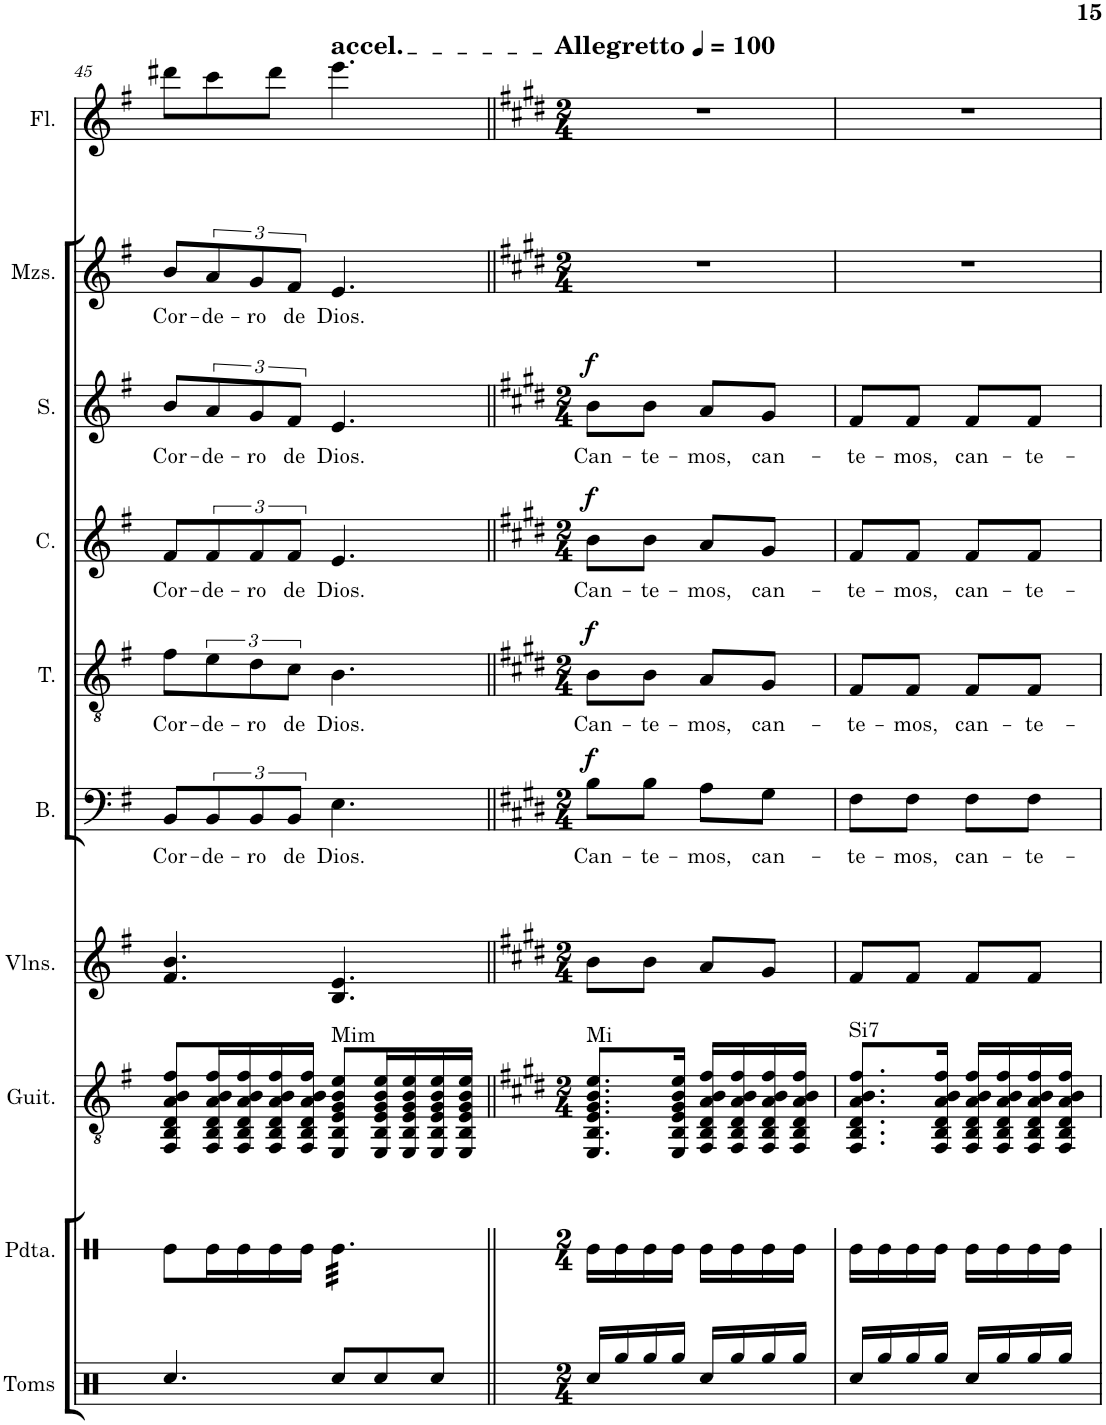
**kern	**kern	**kern	**harte	**kern	**kern	**text	**dynam	**kern	**text	**dynam	**kern	**text	**dynam	**kern	**text	**dynam	**kern	**text	**kern
*part10	*part9	*part8	*part8	*part7	*part6	*part6	*part6	*part5	*part5	*part5	*part4	*part4	*part4	*part3	*part3	*part3	*part2	*part2	*part1
*staff10	*staff9	*staff8	*	*staff7	*staff6	*staff6	*staff6	*staff5	*staff5	*staff5	*staff4	*staff4	*staff4	*staff3	*staff3	*staff3	*staff2	*staff2	*staff1
*I"Toms	*I"Pandereta	*I"Guitarra	*	*I"Violines	*I"Bajo	*	*	*I"Tenor	*	*	*I"Contralto	*	*	*I"Soprano	*	*	*I"Mezzo-soprano	*	*I"Flauta
*I'Toms	*I'Pdta.	*I'Guit.	*	*I'Vlns.	*I'B.	*	*	*I'T.	*	*	*I'C.	*	*	*I'S.	*	*	*I'Mzs.	*	*I'Fl.
!!LO:PB:g=z
*clefX	*clefX	*clefGv2	*	*clefG2	*clefF4	*	*	*clefGv2	*	*	*clefG2	*	*	*clefG2	*	*	*clefG2	*	*clefG2
*k[]	*k[]	*k[f#]	*	*k[f#]	*k[f#]	*	*	*k[f#]	*	*	*k[f#]	*	*	*k[f#]	*	*	*k[f#]	*	*k[f#]
*M6/8	*M6/8	*M6/8	*	*M6/8	*M6/8	*	*	*M6/8	*	*	*M6/8	*	*	*M6/8	*	*	*M6/8	*	*M6/8
=45	=45	=45	=45	=45	=45	=45	=45	=45	=45	=45	=45	=45	=45	=45	=45	=45	=45	=45	=45
!	!	!	!	!	!	!LO:LY:b	!	!	!LO:LY:b	!	!	!LO:LY:b	!	!	!LO:LY:b	!	!	!LO:LY:b	!
4.Rcc/	8Re\L	8FF#/ 8BB/ 8D/ 8A/ 8B/ 8f#/L	.	4.f#/ 4.b/	8BB/L	Cor-	.	8f#\L	Cor-	.	8f#/L	Cor-	.	8b/L	Cor-	.	8b/L	Cor-	8ddd#X\L
!	!	!	!	!	!	!LO:LY:b	!	!	!LO:LY:b	!	!	!LO:LY:b	!	!	!LO:LY:b	!	!	!LO:LY:b	!
.	16Re\L	16FF#/ 16BB/ 16D/ 16A/ 16B/ 16f#/L	.	.	12BB/	-de-	.	12e\	-de-	.	12f#/	-de-	.	12a/	-de-	.	12a/	-de-	8ccc\
.	16Re\	16FF#/ 16BB/ 16D/ 16A/ 16B/ 16f#/	.	.	.	.	.	.	.	.	.	.	.	.	.	.	.	.	.
!	!	!	!	!	!	!LO:LY:b	!	!	!LO:LY:b	!	!	!LO:LY:b	!	!	!LO:LY:b	!	!	!LO:LY:b	!
.	.	.	.	.	12BB/	-ro	.	12d\	-ro	.	12f#/	-ro	.	12g/	-ro	.	12g/	-ro	.
.	16Re\	16FF#/ 16BB/ 16D/ 16A/ 16B/ 16f#/	.	.	.	.	.	.	.	.	.	.	.	.	.	.	.	.	8ddd#\J
!	!	!	!	!	!	!LO:LY:b	!	!	!LO:LY:b	!	!	!LO:LY:b	!	!	!LO:LY:b	!	!	!LO:LY:b	!
.	.	.	.	.	12BB/J	de	.	12c\J	de	.	12f#/J	de	.	12f#/J	de	.	12f#/J	de	.
.	16Re\JJ	16FF#/ 16BB/ 16D/ 16A/ 16B/ 16f#/JJ	.	.	.	.	.	.	.	.	.	.	.	.	.	.	.	.	.
!	!	!	!	!	!	!	!	!	!	!	!	!	!	!	!	!	!	!	!LO:TX:a:t=accel.
!	!	!	!LO:H:kt=Mim	!	!	!LO:LY:b	!	!	!LO:LY:b	!	!	!LO:LY:b	!	!	!LO:LY:b	!	!	!LO:LY:b	!
*	*tremolo	*	*	*	*	*	*	*	*	*	*	*	*	*	*	*	*	*	*
8Rcc/L	32Re\LLL	8EE/ 8BB/ 8E/ 8G/ 8B/ 8e/L	N	4.B/ 4.e/	4.E\	Dios.	.	4.B\	Dios.	.	4.e/	Dios.	.	4.e/	Dios.	.	4.e/	Dios.	4.eee\
.	32Re\	.	.	.	.	.	.	.	.	.	.	.	.	.	.	.	.	.	.
.	32Re\	.	.	.	.	.	.	.	.	.	.	.	.	.	.	.	.	.	.
.	32Re\	.	.	.	.	.	.	.	.	.	.	.	.	.	.	.	.	.	.
8Rcc/	32Re\	16EE/ 16BB/ 16E/ 16G/ 16B/ 16e/L	.	.	.	.	.	.	.	.	.	.	.	.	.	.	.	.	.
.	32Re\	.	.	.	.	.	.	.	.	.	.	.	.	.	.	.	.	.	.
.	32Re\	16EE/ 16BB/ 16E/ 16G/ 16B/ 16e/	.	.	.	.	.	.	.	.	.	.	.	.	.	.	.	.	.
.	32Re\	.	.	.	.	.	.	.	.	.	.	.	.	.	.	.	.	.	.
8Rcc/J	32Re\	16EE/ 16BB/ 16E/ 16G/ 16B/ 16e/	.	.	.	.	.	.	.	.	.	.	.	.	.	.	.	.	.
.	32Re\	.	.	.	.	.	.	.	.	.	.	.	.	.	.	.	.	.	.
.	32Re\	16EE/ 16BB/ 16E/ 16G/ 16B/ 16e/JJ	.	.	.	.	.	.	.	.	.	.	.	.	.	.	.	.	.
.	32Re\JJJ	.	.	.	.	.	.	.	.	.	.	.	.	.	.	.	.	.	.
*	*Xtremolo	*	*	*	*	*	*	*	*	*	*	*	*	*	*	*	*	*	*
=46||	=46||	=46||	=46||	=46||	=46||	=46||	=46||	=46||	=46||	=46||	=46||	=46||	=46||	=46||	=46||	=46||	=46||	=46||	=46||
*	*	*k[f#c#g#d#]	*	*k[f#c#g#d#]	*k[f#c#g#d#]	*	*	*k[f#c#g#d#]	*	*	*k[f#c#g#d#]	*	*	*k[f#c#g#d#]	*	*	*k[f#c#g#d#]	*	*k[f#c#g#d#]
*M2/4	*M2/4	*M2/4	*	*M2/4	*M2/4	*	*	*M2/4	*	*	*M2/4	*	*	*M2/4	*	*	*M2/4	*	*M2/4
*	*	*	*	*	*	*	*	*	*	*	*	*	*	*	*	*	*	*	*MM100
!	!	!	!	!	!	!	!	!	!	!	!	!	!	!	!	!	!	!	!LO:TX:a:B:t=Allegretto
!	!	!	!LO:H:kt=Mi	!	!	!LO:LY:b	!LO:DY:a	!	!LO:LY:b	!LO:DY:a	!	!LO:LY:b	!LO:DY:a	!	!LO:LY:b	!LO:DY:a	!	!	!
16Rcc/LL	16Re\LL	8.EE/ 8.BB/ 8.E/ 8.G#/ 8.B/ 8.e/L	N	8b\L	8B\L	Can-	f	8B\L	Can-	f	8b\L	Can-	f	8b\L	Can-	f	2r	.	2r
16Rgg/	16Re\	.	.	.	.	.	.	.	.	.	.	.	.	.	.	.	.	.	.
!	!	!	!	!	!	!LO:LY:b	!	!	!LO:LY:b	!	!	!LO:LY:b	!	!	!LO:LY:b	!	!	!	!
16Rgg/	16Re\	.	.	8b\J	8B\J	-te-	.	8B\J	-te-	.	8b\J	-te-	.	8b\J	-te-	.	.	.	.
16Rgg/JJ	16Re\JJ	16EE/ 16BB/ 16E/ 16G#/ 16B/ 16e/Jk	.	.	.	.	.	.	.	.	.	.	.	.	.	.	.	.	.
!	!	!	!	!	!	!LO:LY:b	!	!	!LO:LY:b	!	!	!LO:LY:b	!	!	!LO:LY:b	!	!	!	!
16Rcc/LL	16Re\LL	16FF#/ 16BB/ 16D#/ 16A/ 16B/ 16f#/LL	.	8a/L	8A\L	-mos,	.	8A/L	-mos,	.	8a/L	-mos,	.	8a/L	-mos,	.	.	.	.
16Rgg/	16Re\	16FF#/ 16BB/ 16D#/ 16A/ 16B/ 16f#/	.	.	.	.	.	.	.	.	.	.	.	.	.	.	.	.	.
!	!	!	!	!	!	!LO:LY:b	!	!	!LO:LY:b	!	!	!LO:LY:b	!	!	!LO:LY:b	!	!	!	!
16Rgg/	16Re\	16FF#/ 16BB/ 16D#/ 16A/ 16B/ 16f#/	.	8g#/J	8G#\J	can-	.	8G#/J	can-	.	8g#/J	can-	.	8g#/J	can-	.	.	.	.
16Rgg/JJ	16Re\JJ	16FF#/ 16BB/ 16D#/ 16A/ 16B/ 16f#/JJ	.	.	.	.	.	.	.	.	.	.	.	.	.	.	.	.	.
=47	=47	=47	=47	=47	=47	=47	=47	=47	=47	=47	=47	=47	=47	=47	=47	=47	=47	=47	=47
!	!	!	!LO:H:kt=Si7	!	!	!LO:LY:b	!	!	!LO:LY:b	!	!	!LO:LY:b	!	!	!LO:LY:b	!	!	!	!
16Rcc/LL	16Re\LL	8.FF#/ 8.BB/ 8.D#/ 8.A/ 8.B/ 8.f#/L	N	8f#/L	8F#\L	-te-	.	8F#/L	-te-	.	8f#/L	-te-	.	8f#/L	-te-	.	2r	.	2r
16Rgg/	16Re\	.	.	.	.	.	.	.	.	.	.	.	.	.	.	.	.	.	.
!	!	!	!	!	!	!LO:LY:b	!	!	!LO:LY:b	!	!	!LO:LY:b	!	!	!LO:LY:b	!	!	!	!
16Rgg/	16Re\	.	.	8f#/J	8F#\J	-mos,	.	8F#/J	-mos,	.	8f#/J	-mos,	.	8f#/J	-mos,	.	.	.	.
16Rgg/JJ	16Re\JJ	16FF#/ 16BB/ 16D#/ 16A/ 16B/ 16f#/Jk	.	.	.	.	.	.	.	.	.	.	.	.	.	.	.	.	.
!	!	!	!	!	!	!LO:LY:b	!	!	!LO:LY:b	!	!	!LO:LY:b	!	!	!LO:LY:b	!	!	!	!
16Rcc/LL	16Re\LL	16FF#/ 16BB/ 16D#/ 16A/ 16B/ 16f#/LL	.	8f#/L	8F#\L	can-	.	8F#/L	can-	.	8f#/L	can-	.	8f#/L	can-	.	.	.	.
16Rgg/	16Re\	16FF#/ 16BB/ 16D#/ 16A/ 16B/ 16f#/	.	.	.	.	.	.	.	.	.	.	.	.	.	.	.	.	.
!	!	!	!	!	!	!LO:LY:b	!	!	!LO:LY:b	!	!	!LO:LY:b	!	!	!LO:LY:b	!	!	!	!
16Rgg/	16Re\	16FF#/ 16BB/ 16D#/ 16A/ 16B/ 16f#/	.	8f#/J	8F#\J	-te-	.	8F#/J	-te-	.	8f#/J	-te-	.	8f#/J	-te-	.	.	.	.
16Rgg/JJ	16Re\JJ	16FF#/ 16BB/ 16D#/ 16A/ 16B/ 16f#/JJ	.	.	.	.	.	.	.	.	.	.	.	.	.	.	.	.	.
=	=	=	=	=	=	=	=	=	=	=	=	=	=	=	=	=	=	=	=
*-	*-	*-	*-	*-	*-	*-	*-	*-	*-	*-	*-	*-	*-	*-	*-	*-	*-	*-	*-
